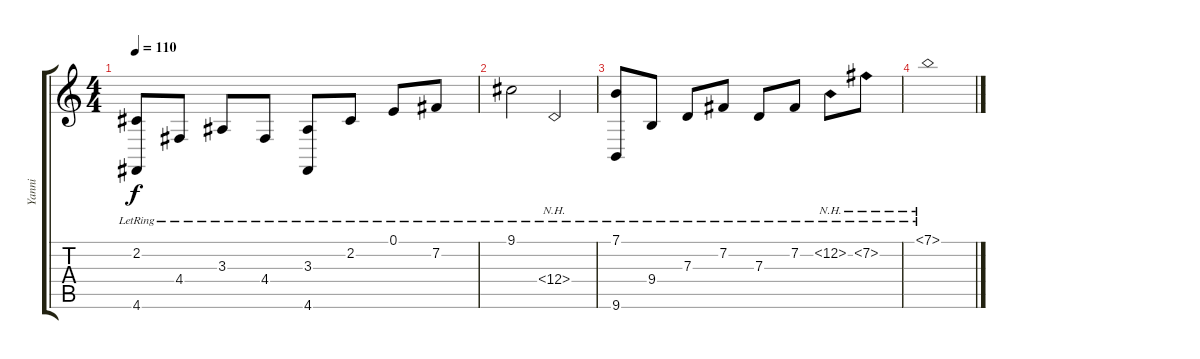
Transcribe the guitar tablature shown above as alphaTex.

\track ("Yanni" "Yanni") {instrument acousticgrandpiano}
\staff {score tabs}
\tuning (E4 B3 G3 D3 A2 D2) {hide}
\ts (4 4)
\tempo 110
\clef g2
\ks c
(2.2{lr} 4.6{lr}).8{dy f} 4.4{lr}.8 3.3{lr}.8 4.4{lr}.8 (3.3{lr} 4.6{lr}).8 2.2{lr}.8 0.1{lr}.8 7.2{lr}.8 |
9.1{lr}.2 12.4{nh lr}.2 |
(7.1{lr} 9.6{lr}).8 9.4{lr}.8 7.3{lr}.8 7.2{lr}.8 7.3{lr}.8 7.2{lr}.8 12.2{nh lr}.8 7.2{nh lr}.8 |
7.1{nh lr}.1
